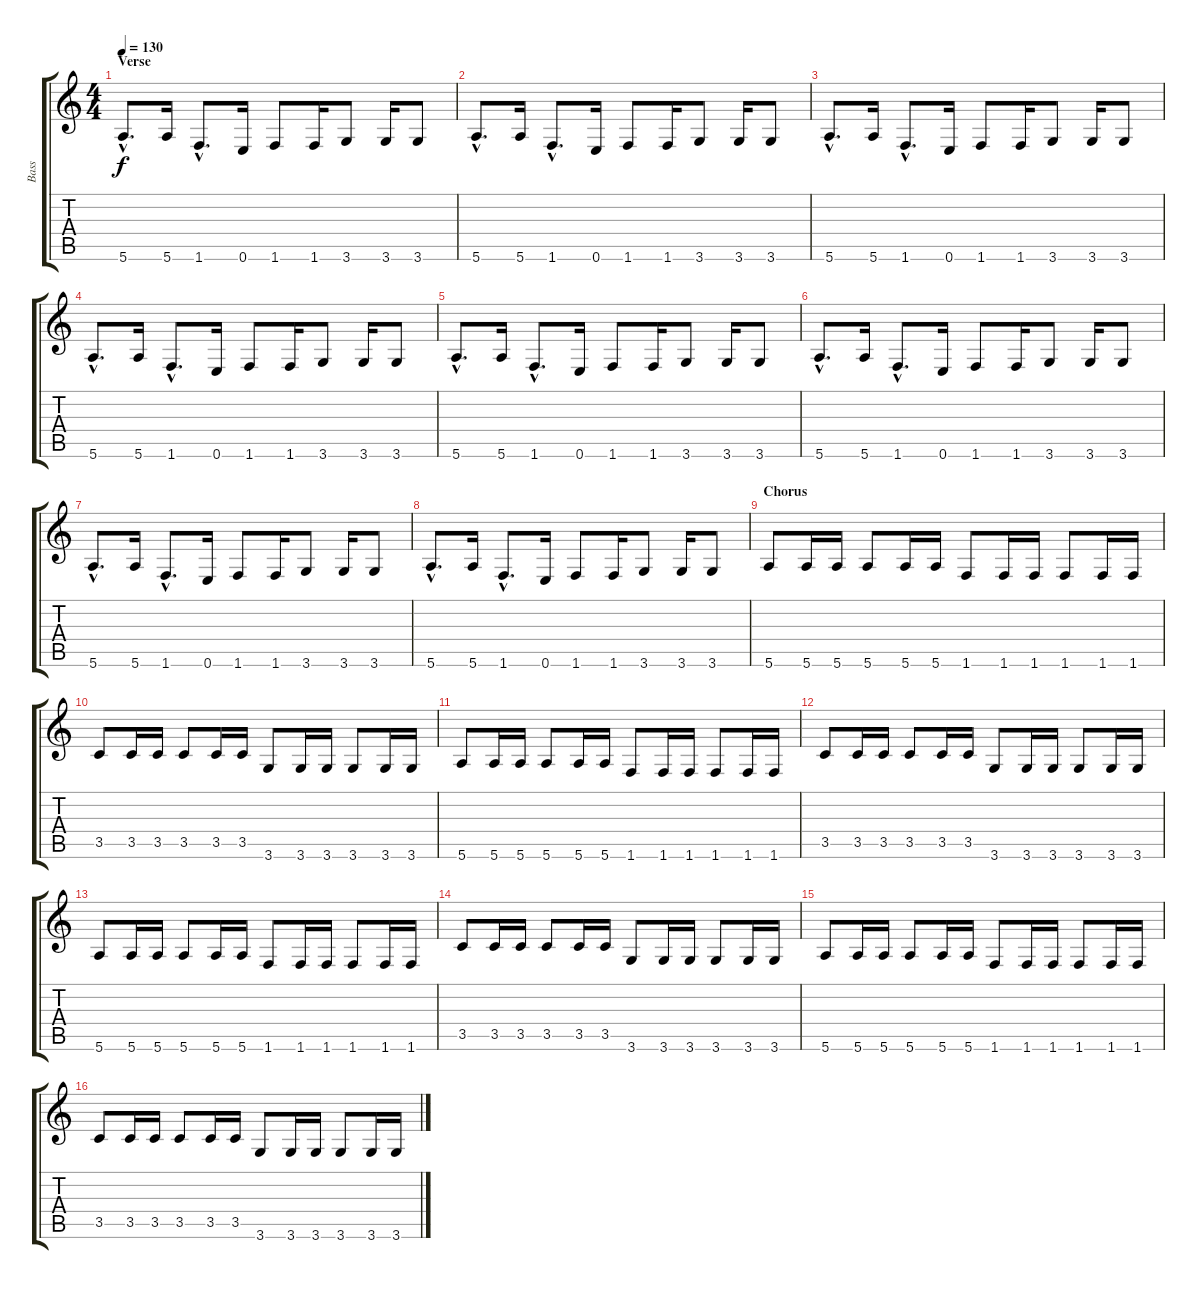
\track ("Bass" "Bass") {instrument electricbassfinger}
\staff {score tabs}
\tuning (E4 B3 G3 D3 A2 E2) {hide}
\ts (4 4)
\section ("" "Verse")
\tempo 130
\clef g2
\ks c
5.6{hac}.8{d dy f volume 9} 5.6.16 1.6{hac}.8{d} 0.6.16 1.6.8 1.6.16 3.6.8 3.6.16 3.6.8 |
5.6{hac}.8{d} 5.6.16 1.6{hac}.8{d} 0.6.16 1.6.8 1.6.16 3.6.8 3.6.16 3.6.8 |
5.6{hac}.8{d} 5.6.16 1.6{hac}.8{d} 0.6.16 1.6.8 1.6.16 3.6.8 3.6.16 3.6.8 |
5.6{hac}.8{d} 5.6.16 1.6{hac}.8{d} 0.6.16 1.6.8 1.6.16 3.6.8 3.6.16 3.6.8 |
5.6{hac}.8{d} 5.6.16 1.6{hac}.8{d} 0.6.16 1.6.8 1.6.16 3.6.8 3.6.16 3.6.8 |
5.6{hac}.8{d} 5.6.16 1.6{hac}.8{d} 0.6.16 1.6.8 1.6.16 3.6.8 3.6.16 3.6.8 |
5.6{hac}.8{d} 5.6.16 1.6{hac}.8{d} 0.6.16 1.6.8 1.6.16 3.6.8 3.6.16 3.6.8 |
5.6{hac}.8{d} 5.6.16 1.6{hac}.8{d} 0.6.16 1.6.8 1.6.16 3.6.8 3.6.16 3.6.8 |
\section ("" "Chorus")
5.6.8 5.6.16 5.6.16 5.6.8 5.6.16 5.6.16 1.6.8 1.6.16 1.6.16 1.6.8 1.6.16 1.6.16 |
3.5.8 3.5.16 3.5.16 3.5.8 3.5.16 3.5.16 3.6.8 3.6.16 3.6.16 3.6.8 3.6.16 3.6.16 |
5.6.8 5.6.16 5.6.16 5.6.8 5.6.16 5.6.16 1.6.8 1.6.16 1.6.16 1.6.8 1.6.16 1.6.16 |
3.5.8 3.5.16 3.5.16 3.5.8 3.5.16 3.5.16 3.6.8 3.6.16 3.6.16 3.6.8 3.6.16 3.6.16 |
5.6.8 5.6.16 5.6.16 5.6.8 5.6.16 5.6.16 1.6.8 1.6.16 1.6.16 1.6.8 1.6.16 1.6.16 |
3.5.8 3.5.16 3.5.16 3.5.8 3.5.16 3.5.16 3.6.8 3.6.16 3.6.16 3.6.8 3.6.16 3.6.16 |
5.6.8 5.6.16 5.6.16 5.6.8 5.6.16 5.6.16 1.6.8 1.6.16 1.6.16 1.6.8 1.6.16 1.6.16 |
3.5.8 3.5.16 3.5.16 3.5.8 3.5.16 3.5.16 3.6.8 3.6.16 3.6.16 3.6.8 3.6.16 3.6.16
